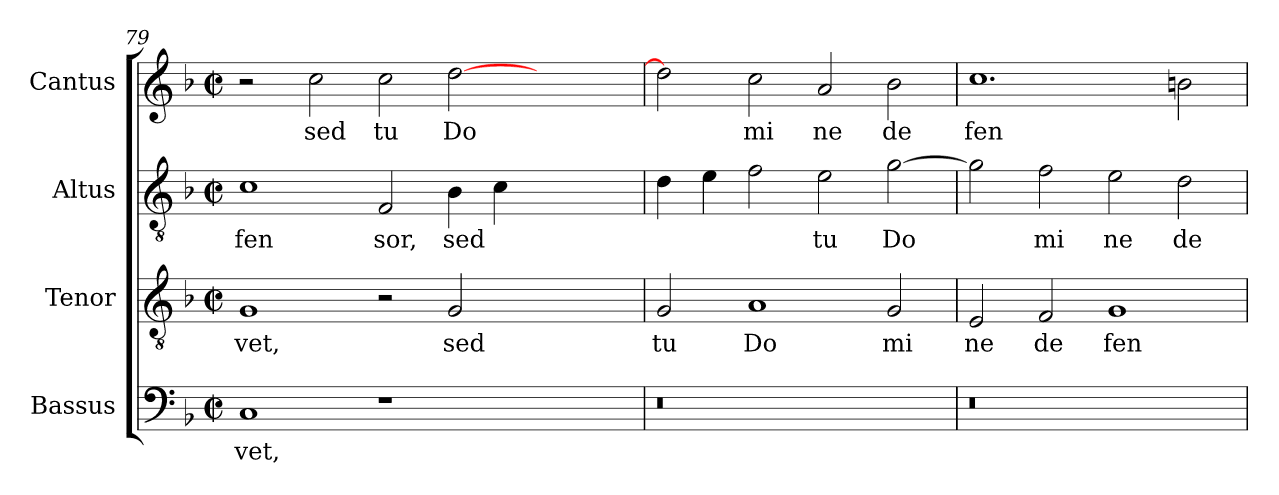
**kern	**text	**kern	**text	**kern	**text	**kern	**text
*part4	*part4	*part3	*part3	*part2	*part2	*part1	*part1
*staff4	*staff4	*staff3	*staff3	*staff2	*staff2	*staff1	*staff1
*I"Bassus	*	*I"Tenor	*	*I"Altus	*	*I"Cantus	*
*clefF4	*	*clefGv2	*	*clefGv2	*	*clefG2	*
*k[b-]	*	*k[b-]	*	*k[b-]	*	*k[b-]	*
*F:	*	*F:	*	*F:	*	*F:	*
*M2/2	*	*M2/2	*	*M2/2	*	*M2/2	*
*met(c|)	*	*met(c|)	*	*met(c|)	*	*met(c|)	*
=79	=79	=79	=79	=79	=79	=79	=79
!	!LO:LY:b:cj	!	!LO:LY:b:cj	!	!LO:LY:b:cj	!	!
1C	-vet,	1G	vet,	1c	fen	2r	.
!	!	!	!	!	!	!	!LO:LY:b:cj
.	.	.	.	.	.	2cc\	sed
!LO:N:vis=1	!	!	!	!	!LO:LY:b:cj	!	!LO:LY:b:cj
0r	.	2r	.	2F/	sor,	2cc\	tu
!	!	!	!LO:LY:b:cj	!	!LO:LY:b	!	!LO:LY:b
.	.	2G/	sed	4B-\	sed	[>2dd\	Do
.	.	.	.	4c\	.	.	.
.	.	1ryy	.	1ryy	.	1ryy	.
=80	=80	=80	=80	=80	=80	=80	=80
!	!	!	!LO:LY:b:cj	!	!	!	!
0r	.	2G/	tu	4d\	.	2dd\]	.
.	.	.	.	4e\	.	.	.
!	!	!	!LO:LY:b:cj	!	!	!	!LO:LY:b:cj
.	.	1A	Do	2f\	.	2cc\	mi
!	!	!	!	!	!LO:LY:b:cj	!	!LO:LY:b:cj
.	.	.	.	2e\	tu	2a/	ne
!	!	!	!LO:LY:b:cj	!	!LO:LY:b	!	!LO:LY:b:cj
.	.	2G/	mi	[>2g\	Do	2b-\	de
=81	=81	=81	=81	=81	=81	=81	=81
!	!	!	!LO:LY:b:cj	!	!	!	!LO:LY:b:cj
0r	.	2E/	ne	2g\]	.	1.cc	fen
!	!	!	!LO:LY:b:cj	!	!LO:LY:b:cj	!	!
.	.	2F/	de	2f\	mi	.	.
!	!	!	!LO:LY:b:cj	!	!LO:LY:b:cj	!	!
.	.	1G	fen	2e\	ne	.	.
!	!	!	!	!	!LO:LY:b:cj	!	!
.	.	.	.	2d\	de	2b\	.
=	=	=	=	=	=	=	=
*-	*-	*-	*-	*-	*-	*-	*-
